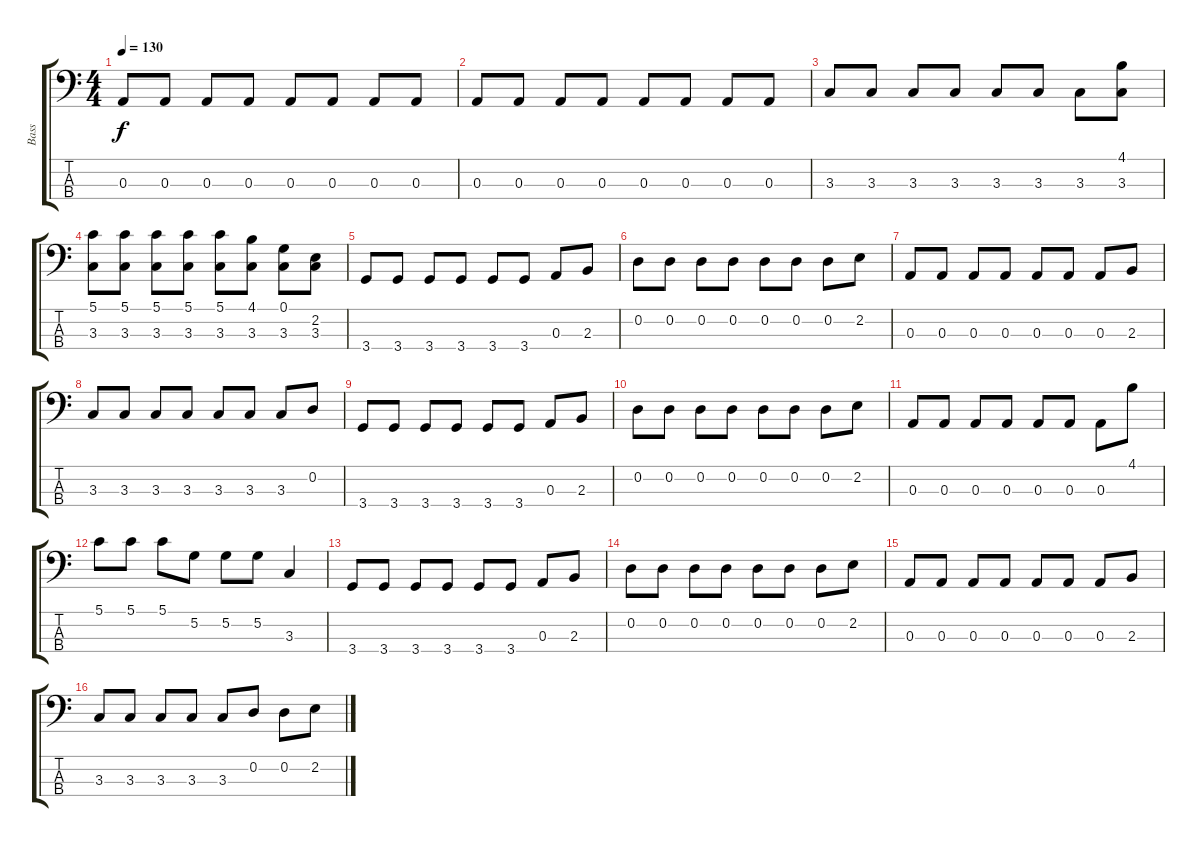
\track ("Bass" "Bass") {instrument electricbassfinger}
\staff {score tabs}
\tuning (G2 D2 A1 E1) {hide}
\ts (4 4)
\tempo 130
\clef f4
\ks c
0.3.8{dy f} 0.3.8 0.3.8 0.3.8 0.3.8 0.3.8 0.3.8 0.3.8 |
0.3.8 0.3.8 0.3.8 0.3.8 0.3.8 0.3.8 0.3.8 0.3.8 |
3.3.8 3.3.8 3.3.8 3.3.8 3.3.8 3.3.8 3.3.8 (4.1 3.3).8 |
(5.1 3.3).8 (5.1 3.3).8 (5.1 3.3).8 (5.1 3.3).8 (5.1 3.3).8 (4.1 3.3).8 (0.1 3.3).8 (2.2 3.3).8 |
3.4.8 3.4.8 3.4.8 3.4.8 3.4.8 3.4.8 0.3.8 2.3.8 |
0.2.8 0.2.8 0.2.8 0.2.8 0.2.8 0.2.8 0.2.8 2.2.8 |
0.3.8 0.3.8 0.3.8 0.3.8 0.3.8 0.3.8 0.3.8 2.3.8 |
3.3.8 3.3.8 3.3.8 3.3.8 3.3.8 3.3.8 3.3.8 0.2.8 |
3.4.8 3.4.8 3.4.8 3.4.8 3.4.8 3.4.8 0.3.8 2.3.8 |
0.2.8 0.2.8 0.2.8 0.2.8 0.2.8 0.2.8 0.2.8 2.2.8 |
0.3.8 0.3.8 0.3.8 0.3.8 0.3.8 0.3.8 0.3.8 4.1.8 |
5.1.8 5.1.8 5.1.8 5.2.8 5.2.8 5.2.8 3.3.4 |
3.4.8 3.4.8 3.4.8 3.4.8 3.4.8 3.4.8 0.3.8 2.3.8 |
0.2.8 0.2.8 0.2.8 0.2.8 0.2.8 0.2.8 0.2.8 2.2.8 |
0.3.8 0.3.8 0.3.8 0.3.8 0.3.8 0.3.8 0.3.8 2.3.8 |
3.3.8 3.3.8 3.3.8 3.3.8 3.3.8 0.2.8 0.2.8 2.2.8
